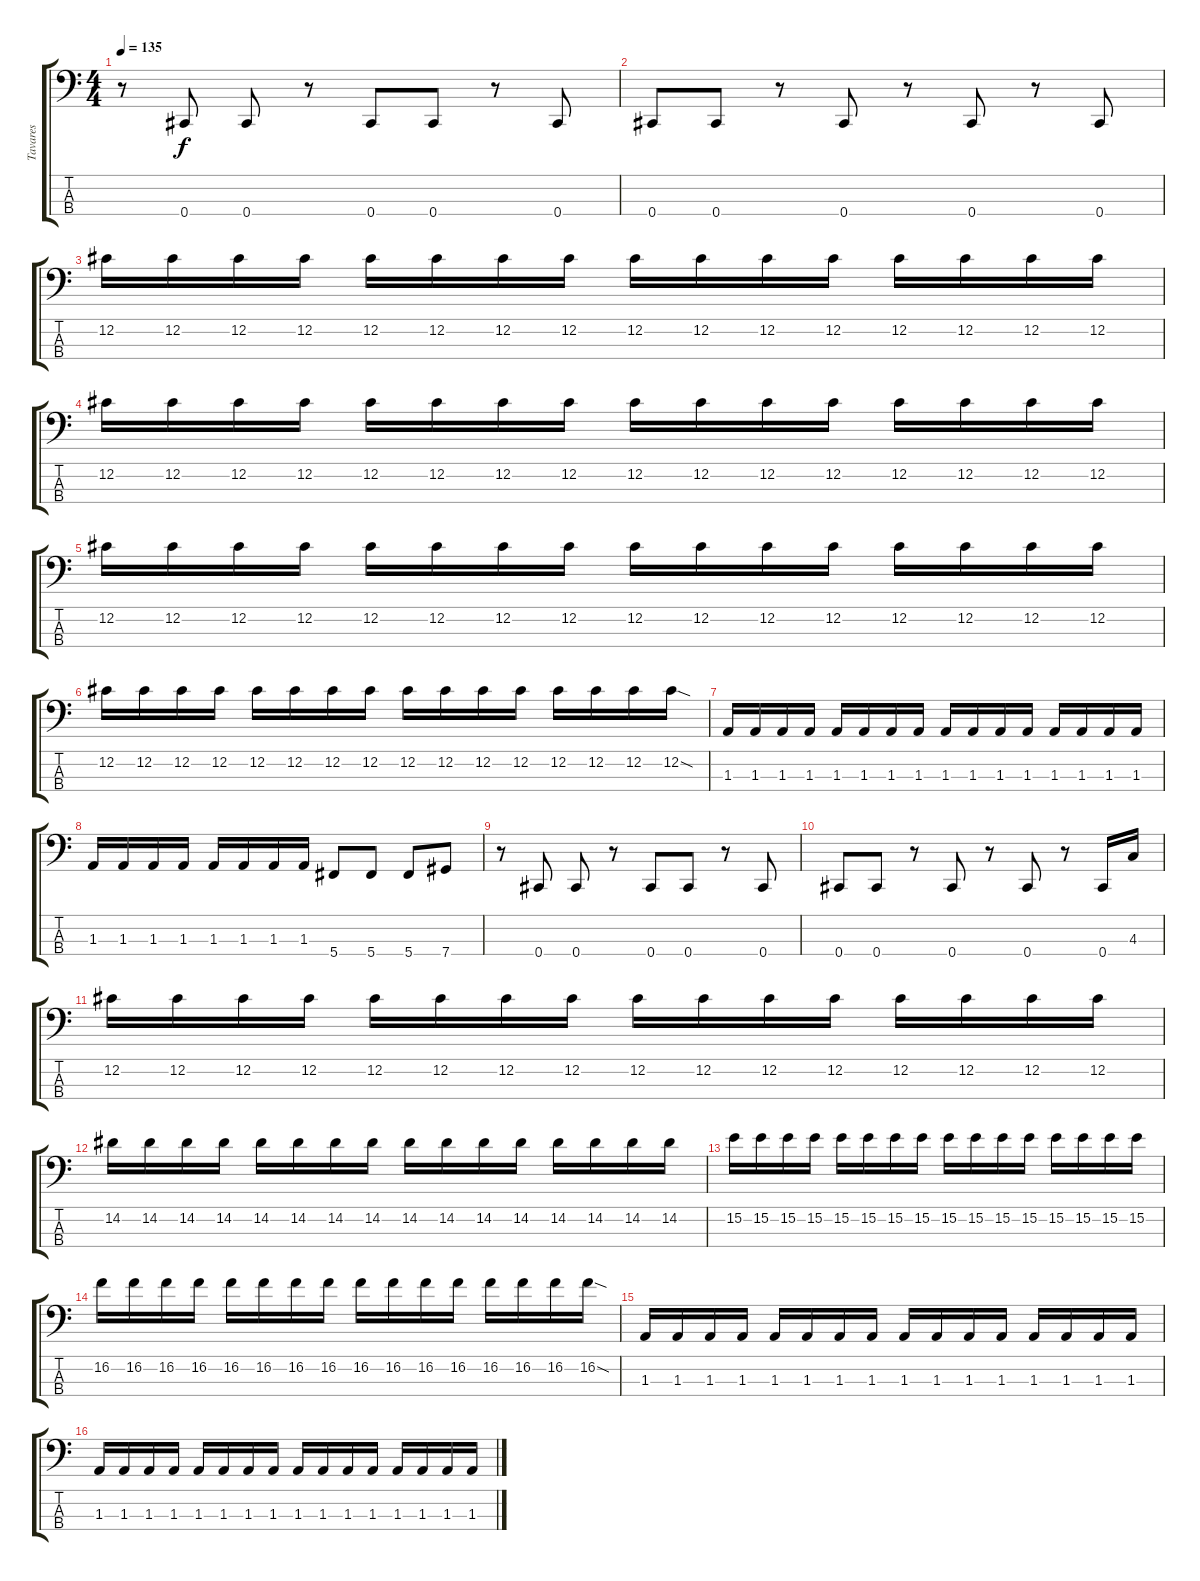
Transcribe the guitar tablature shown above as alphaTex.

\track ("Tavares" "Tavares") {instrument electricbassfinger}
\staff {score tabs}
\tuning (Gb2 Db2 Ab1 Db1) {hide}
\ts (4 4)
\tempo 135
\clef f4
\ks c
r.8{dy f} 0.4.8 0.4.8 r.8 0.4.8 0.4.8 r.8 0.4.8 |
0.4.8 0.4.8 r.8 0.4.8 r.8 0.4.8 r.8 0.4.8 |
12.2.16 12.2.16 12.2.16 12.2.16 12.2.16 12.2.16 12.2.16 12.2.16 12.2.16 12.2.16 12.2.16 12.2.16 12.2.16 12.2.16 12.2.16 12.2.16 |
12.2.16 12.2.16 12.2.16 12.2.16 12.2.16 12.2.16 12.2.16 12.2.16 12.2.16 12.2.16 12.2.16 12.2.16 12.2.16 12.2.16 12.2.16 12.2.16 |
12.2.16 12.2.16 12.2.16 12.2.16 12.2.16 12.2.16 12.2.16 12.2.16 12.2.16 12.2.16 12.2.16 12.2.16 12.2.16 12.2.16 12.2.16 12.2.16 |
12.2.16 12.2.16 12.2.16 12.2.16 12.2.16 12.2.16 12.2.16 12.2.16 12.2.16 12.2.16 12.2.16 12.2.16 12.2.16 12.2.16 12.2.16 12.2{sod}.16 |
1.3.16 1.3.16 1.3.16 1.3.16 1.3.16 1.3.16 1.3.16 1.3.16 1.3.16 1.3.16 1.3.16 1.3.16 1.3.16 1.3.16 1.3.16 1.3.16 |
1.3.16 1.3.16 1.3.16 1.3.16 1.3.16 1.3.16 1.3.16 1.3.16 5.4.8 5.4.8 5.4.8 7.4.8 |
r.8 0.4.8 0.4.8 r.8 0.4.8 0.4.8 r.8 0.4.8 |
0.4.8 0.4.8 r.8 0.4.8 r.8 0.4.8 r.8 0.4.16 4.3.16 |
12.2.16 12.2.16 12.2.16 12.2.16 12.2.16 12.2.16 12.2.16 12.2.16 12.2.16 12.2.16 12.2.16 12.2.16 12.2.16 12.2.16 12.2.16 12.2.16 |
14.2.16 14.2.16 14.2.16 14.2.16 14.2.16 14.2.16 14.2.16 14.2.16 14.2.16 14.2.16 14.2.16 14.2.16 14.2.16 14.2.16 14.2.16 14.2.16 |
15.2.16 15.2.16 15.2.16 15.2.16 15.2.16 15.2.16 15.2.16 15.2.16 15.2.16 15.2.16 15.2.16 15.2.16 15.2.16 15.2.16 15.2.16 15.2.16 |
16.2.16 16.2.16 16.2.16 16.2.16 16.2.16 16.2.16 16.2.16 16.2.16 16.2.16 16.2.16 16.2.16 16.2.16 16.2.16 16.2.16 16.2.16 16.2{sod}.16 |
1.3.16 1.3.16 1.3.16 1.3.16 1.3.16 1.3.16 1.3.16 1.3.16 1.3.16 1.3.16 1.3.16 1.3.16 1.3.16 1.3.16 1.3.16 1.3.16 |
1.3.16 1.3.16 1.3.16 1.3.16 1.3.16 1.3.16 1.3.16 1.3.16 1.3.16 1.3.16 1.3.16 1.3.16 1.3.16 1.3.16 1.3.16 1.3.16
